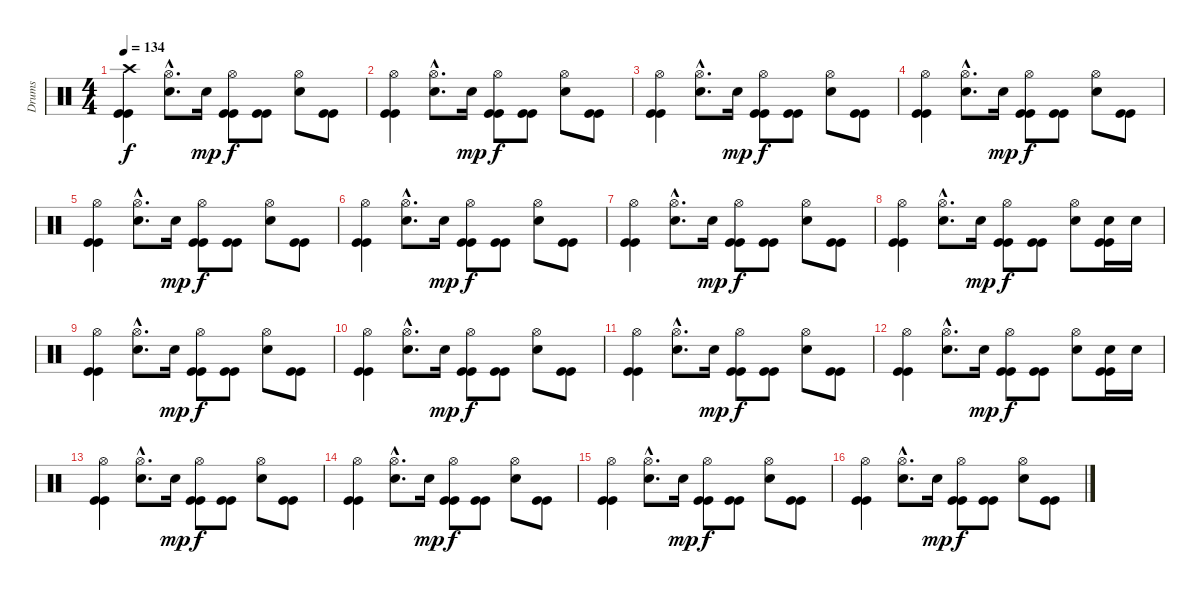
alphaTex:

\track ("Drums" "Drums") {instrument percussion}
\staff {score}
\articulation defaults
\ts (4 4)
\tempo 134
\clef neutral
\ks c
("Crash high (hit)" "Kick (hit)" "Kick (hit)").4{dy f} ("Hi-Hat (open)"{hac} "Electric Snare (hit)"{hac}).8{d} "Electric Snare (hit)".16{dy mp} ("Hi-Hat (open)" "Kick (hit)" "Kick (hit)").8{dy f} ("Kick (hit)" "Kick (hit)").8 ("Hi-Hat (open)" "Electric Snare (hit)").8 ("Kick (hit)" "Kick (hit)").8 |
("Hi-Hat (open)" "Kick (hit)" "Kick (hit)").4 ("Hi-Hat (open)"{hac} "Electric Snare (hit)"{hac}).8{d} "Electric Snare (hit)".16{dy mp} ("Hi-Hat (open)" "Kick (hit)" "Kick (hit)").8{dy f} ("Kick (hit)" "Kick (hit)").8 ("Hi-Hat (open)" "Electric Snare (hit)").8 ("Kick (hit)" "Kick (hit)").8 |
("Hi-Hat (open)" "Kick (hit)" "Kick (hit)").4 ("Hi-Hat (open)"{hac} "Electric Snare (hit)"{hac}).8{d} "Electric Snare (hit)".16{dy mp} ("Hi-Hat (open)" "Kick (hit)" "Kick (hit)").8{dy f} ("Kick (hit)" "Kick (hit)").8 ("Hi-Hat (open)" "Electric Snare (hit)").8 ("Kick (hit)" "Kick (hit)").8 |
("Hi-Hat (open)" "Kick (hit)" "Kick (hit)").4 ("Hi-Hat (open)"{hac} "Electric Snare (hit)"{hac}).8{d} "Electric Snare (hit)".16{dy mp} ("Hi-Hat (open)" "Kick (hit)" "Kick (hit)").8{dy f} ("Kick (hit)" "Kick (hit)").8 ("Hi-Hat (open)" "Electric Snare (hit)").8 ("Kick (hit)" "Kick (hit)").8 |
("Hi-Hat (open)" "Kick (hit)" "Kick (hit)").4 ("Hi-Hat (open)"{hac} "Electric Snare (hit)"{hac}).8{d} "Electric Snare (hit)".16{dy mp} ("Hi-Hat (open)" "Kick (hit)" "Kick (hit)").8{dy f} ("Kick (hit)" "Kick (hit)").8 ("Hi-Hat (open)" "Electric Snare (hit)").8 ("Kick (hit)" "Kick (hit)").8 |
("Hi-Hat (open)" "Kick (hit)" "Kick (hit)").4 ("Hi-Hat (open)"{hac} "Electric Snare (hit)"{hac}).8{d} "Electric Snare (hit)".16{dy mp} ("Hi-Hat (open)" "Kick (hit)" "Kick (hit)").8{dy f} ("Kick (hit)" "Kick (hit)").8 ("Hi-Hat (open)" "Electric Snare (hit)").8 ("Kick (hit)" "Kick (hit)").8 |
("Hi-Hat (open)" "Kick (hit)" "Kick (hit)").4 ("Hi-Hat (open)"{hac} "Electric Snare (hit)"{hac}).8{d} "Electric Snare (hit)".16{dy mp} ("Hi-Hat (open)" "Kick (hit)" "Kick (hit)").8{dy f} ("Kick (hit)" "Kick (hit)").8 ("Hi-Hat (open)" "Electric Snare (hit)").8 ("Kick (hit)" "Kick (hit)").8 |
("Hi-Hat (open)" "Kick (hit)" "Kick (hit)").4 ("Hi-Hat (open)"{hac} "Electric Snare (hit)"{hac}).8{d} "Electric Snare (hit)".16{dy mp} ("Hi-Hat (open)" "Kick (hit)" "Kick (hit)").8{dy f} ("Kick (hit)" "Kick (hit)").8 ("Hi-Hat (open)" "Electric Snare (hit)").8 ("Electric Snare (hit)" "Kick (hit)" "Kick (hit)").16 "Electric Snare (hit)".16 |
("Hi-Hat (open)" "Kick (hit)" "Kick (hit)").4 ("Hi-Hat (open)"{hac} "Electric Snare (hit)"{hac}).8{d} "Electric Snare (hit)".16{dy mp} ("Hi-Hat (open)" "Kick (hit)" "Kick (hit)").8{dy f} ("Kick (hit)" "Kick (hit)").8 ("Hi-Hat (open)" "Electric Snare (hit)").8 ("Kick (hit)" "Kick (hit)").8 |
("Hi-Hat (open)" "Kick (hit)" "Kick (hit)").4 ("Hi-Hat (open)"{hac} "Electric Snare (hit)"{hac}).8{d} "Electric Snare (hit)".16{dy mp} ("Hi-Hat (open)" "Kick (hit)" "Kick (hit)").8{dy f} ("Kick (hit)" "Kick (hit)").8 ("Hi-Hat (open)" "Electric Snare (hit)").8 ("Kick (hit)" "Kick (hit)").8 |
("Hi-Hat (open)" "Kick (hit)" "Kick (hit)").4 ("Hi-Hat (open)"{hac} "Electric Snare (hit)"{hac}).8{d} "Electric Snare (hit)".16{dy mp} ("Hi-Hat (open)" "Kick (hit)" "Kick (hit)").8{dy f} ("Kick (hit)" "Kick (hit)").8 ("Hi-Hat (open)" "Electric Snare (hit)").8 ("Kick (hit)" "Kick (hit)").8 |
("Hi-Hat (open)" "Kick (hit)" "Kick (hit)").4 ("Hi-Hat (open)"{hac} "Electric Snare (hit)"{hac}).8{d} "Electric Snare (hit)".16{dy mp} ("Hi-Hat (open)" "Kick (hit)" "Kick (hit)").8{dy f} ("Kick (hit)" "Kick (hit)").8 ("Hi-Hat (open)" "Electric Snare (hit)").8 ("Electric Snare (hit)" "Kick (hit)" "Kick (hit)").16 "Electric Snare (hit)".16 |
("Hi-Hat (open)" "Kick (hit)" "Kick (hit)").4 ("Hi-Hat (open)"{hac} "Electric Snare (hit)"{hac}).8{d} "Electric Snare (hit)".16{dy mp} ("Hi-Hat (open)" "Kick (hit)" "Kick (hit)").8{dy f} ("Kick (hit)" "Kick (hit)").8 ("Hi-Hat (open)" "Electric Snare (hit)").8 ("Kick (hit)" "Kick (hit)").8 |
("Hi-Hat (open)" "Kick (hit)" "Kick (hit)").4 ("Hi-Hat (open)"{hac} "Electric Snare (hit)"{hac}).8{d} "Electric Snare (hit)".16{dy mp} ("Hi-Hat (open)" "Kick (hit)" "Kick (hit)").8{dy f} ("Kick (hit)" "Kick (hit)").8 ("Hi-Hat (open)" "Electric Snare (hit)").8 ("Kick (hit)" "Kick (hit)").8 |
("Hi-Hat (open)" "Kick (hit)" "Kick (hit)").4 ("Hi-Hat (open)"{hac} "Electric Snare (hit)"{hac}).8{d} "Electric Snare (hit)".16{dy mp} ("Hi-Hat (open)" "Kick (hit)" "Kick (hit)").8{dy f} ("Kick (hit)" "Kick (hit)").8 ("Hi-Hat (open)" "Electric Snare (hit)").8 ("Kick (hit)" "Kick (hit)").8 |
("Hi-Hat (open)" "Kick (hit)" "Kick (hit)").4 ("Hi-Hat (open)"{hac} "Electric Snare (hit)"{hac}).8{d} "Electric Snare (hit)".16{dy mp} ("Hi-Hat (open)" "Kick (hit)" "Kick (hit)").8{dy f} ("Kick (hit)" "Kick (hit)").8 ("Hi-Hat (open)" "Electric Snare (hit)").8 ("Kick (hit)" "Kick (hit)").8
